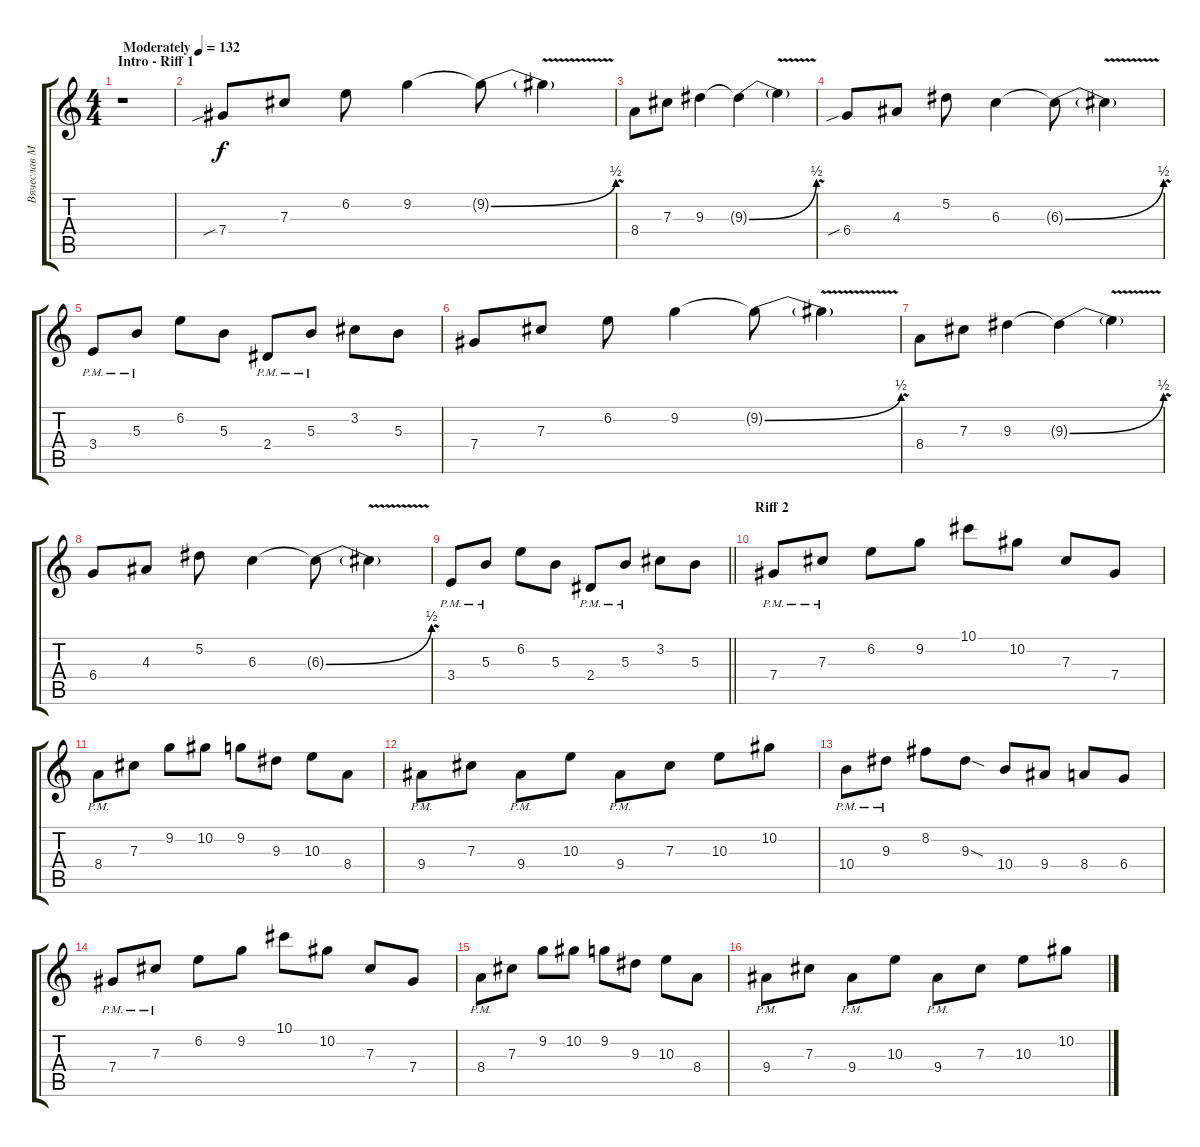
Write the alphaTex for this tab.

\track ("Вячеслав Молчанов" "Вячеслав М") {instrument distortionguitar}
\staff {score tabs}
\tuning (Eb4 Bb3 Gb3 Db3 Ab2 Eb2) {hide}
\ts (4 4)
\section ("" "Intro - Riff 1")
\tempo (132 "Moderately")
\clef g2
\ks c
r.1{dy f instrument distortionguitar} |
7.4{sib}.8 7.3.8 6.2.8 9.2.4 9.2{be (bend 0 0 60 2) t}.8 9.2{v t}.4 |
8.4.8 7.3.8 9.3.4 9.3{be (bend 0 0 60 2) t}.4 9.3{v t}.4 |
6.4{sib}.8 4.3.8 5.2.8 6.3.4 6.3{be (bend 0 0 60 2) t}.8 6.3{v t}.4 |
3.4{pm}.8 5.3{pm}.8 6.2.8 5.3.8 2.4{pm}.8 5.3{pm}.8 3.2.8 5.3.8 |
7.4.8 7.3.8 6.2.8 9.2.4 9.2{be (bend 0 0 60 2) t}.8 9.2{v t}.4 |
8.4.8 7.3.8 9.3.4 9.3{be (bend 0 0 60 2) t}.4 9.3{v t}.4 |
6.4.8 4.3.8 5.2.8 6.3.4 6.3{be (bend 0 0 60 2) t}.8 6.3{v t}.4 |
\barLineRight lightlight
3.4{pm}.8 5.3{pm}.8 6.2.8 5.3.8 2.4{pm}.8 5.3{pm}.8 3.2.8 5.3.8 |
\section ("" "Riff 2")
7.4{pm}.8 7.3{pm}.8 6.2.8 9.2.8 10.1.8 10.2.8 7.3.8 7.4.8 |
8.4{pm}.8 7.3.8 9.2.8 10.2.8 9.2.8 9.3.8 10.3.8 8.4.8 |
9.4{pm}.8 7.3.8 9.4{pm}.8 10.3.8 9.4{pm}.8 7.3.8 10.3.8 10.2.8 |
10.4{pm}.8 9.3{pm}.8 8.2.8 9.3{sod}.8 10.4.8 9.4.8 8.4.8 6.4.8 |
7.4{pm}.8 7.3{pm}.8 6.2.8 9.2.8 10.1.8 10.2.8 7.3.8 7.4.8 |
8.4{pm}.8 7.3.8 9.2.8 10.2.8 9.2.8 9.3.8 10.3.8 8.4.8 |
9.4{pm}.8 7.3.8 9.4{pm}.8 10.3.8 9.4{pm}.8 7.3.8 10.3.8 10.2.8
